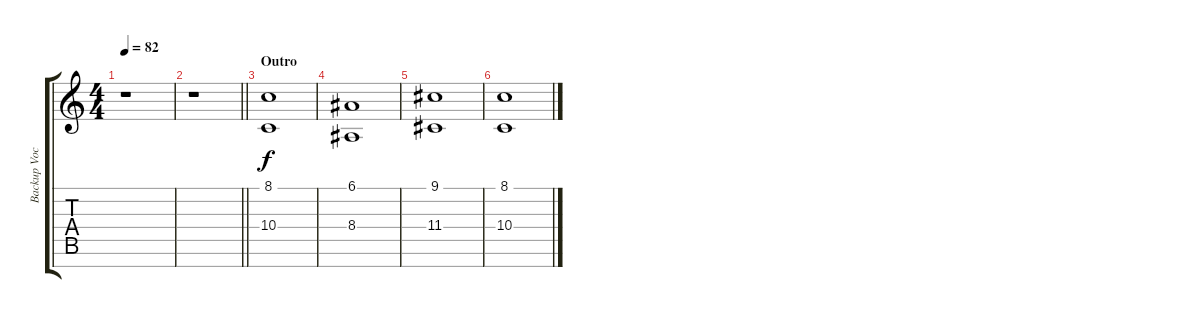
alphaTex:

\track ("Backup Vocal" "Backup Voc") {instrument pad4choir}
\staff {score tabs}
\tuning (E4 B3 G3 D3 A2 E2 B1) {hide}
\ts (4 4)
\tempo 82
\clef g2
\ks c
r.1{dy f} |
\barLineRight lightlight
r.1 |
\section ("" "Outro")
(8.1 10.4).1{volume 8} |
(6.1 8.4).1 |
(9.1 11.4).1 |
(8.1 10.4).1
